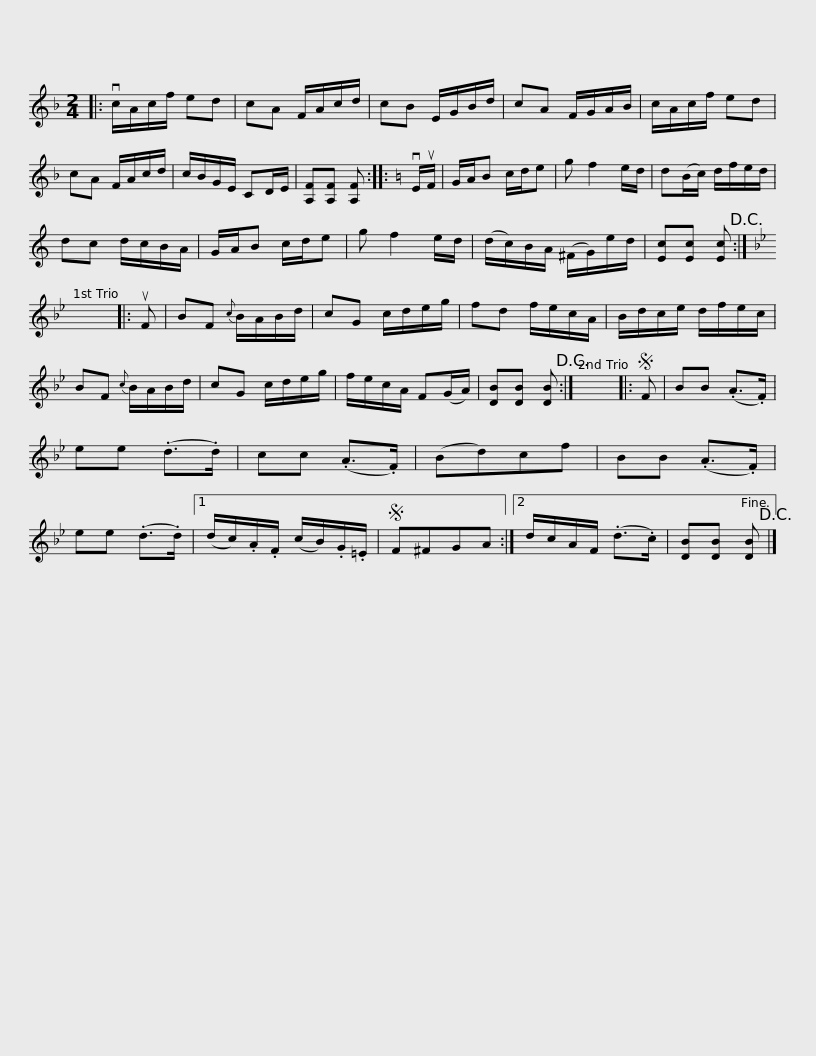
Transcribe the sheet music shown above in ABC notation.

X:1
L:1/8
M:2/4
I:linebreak $
K:F
V:1 treble
V:1
|: vc/A/c/f/ ed | cA F/A/c/d/ | cB E/G/B/d/ | cA F/G/A/B/ | c/A/c/f/ ed | %5
 cA F/A/c/d/ | c/B/G/E/ CD/E/ |$ [A,F][A,F] [A,F] ::[K:C] vE/uF/ | G/A/B c/d/e | %10
 g f2 e/d/ | d(B/c/) d/f/e/d/ | dc d/c/B/A/ | G/A/B c/d/e | g f2 e/d/ |$ %15
 (d/c/)B/A/ (^F/G/)e/d/ | [Ec][Ec] [Ec]!D.C.! :|[K:Bb] x4 |: uF | BF{c} B/A/B/d/ | %20
 cG c/d/e/g/ | fd f/e/c/A/ | B/d/c/e/ d/f/e/c/ |$ BF{c} B/A/B/d/ | cG c/d/e/g/ | %25
 f/e/c/A/ F(G/A/) | [DB][DB] [DB]!D.C.! :| x4 |:S F | BB (.A>.F) | %30
 ee (.d>.d) | cc (.A>.F) |$ (Bd)cf | BB (.A>.F) | ee (.d>.d) |1 %35
 (d/c/).A/.F/ (c/B/).G/.=E/ |S F^FGA :|2 d/c/A/F/ (.d>.c) | [DB][DB] [DB]!D.C.! |] %39
